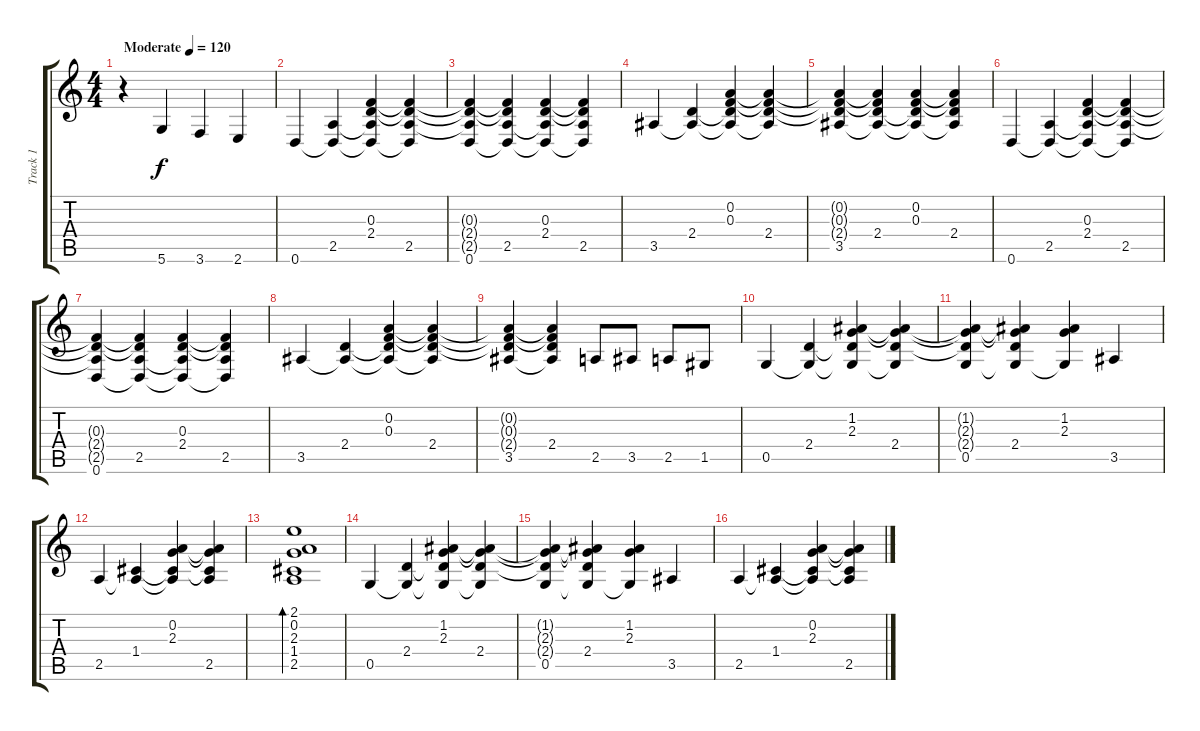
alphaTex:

\track ("Track 1" "Track 1") {instrument acousticguitarnylon}
\staff {score tabs}
\tuning (D4 A3 F3 C3 G2 D2) {hide}
\ts (4 4)
\tempo (120 "Moderate")
\clef g2
\ks c
r.4{dy f instrument acousticguitarnylon} 5.6.4 3.6.4 2.6.4 |
0.6.4 (2.5 0.6{t}).4 (0.3 2.4 2.5{t} 0.6{t}).4 (0.3{t} 2.4{t} 2.5 0.6{t}).4 |
(0.3{t} 2.4{t} 2.5{t} 0.6).4 (0.3{t} 2.4{t} 2.5 0.6{t}).4 (0.3 2.4 2.5{t} 0.6{t}).4 (0.3{t} 2.4{t} 2.5 0.6{t}).4 |
3.5.4 (2.4 3.5{t}).4 (0.2 0.3 2.4{t} 3.5{t}).4 (0.2{t} 0.3{t} 2.4 3.5{t}).4 |
(0.2{t} 0.3{t} 2.4{t} 3.5).4 (0.2{t} 0.3{t} 2.4 3.5{t}).4 (0.2 0.3 2.4{t} 3.5{t}).4 (0.2{t} 0.3{t} 2.4 3.5{t}).4 |
0.6.4 (2.5 0.6{t}).4 (0.3 2.4 2.5{t} 0.6{t}).4 (0.3{t} 2.4{t} 2.5 0.6{t}).4 |
(0.3{t} 2.4{t} 2.5{t} 0.6).4 (0.3{t} 2.4{t} 2.5 0.6{t}).4 (0.3 2.4 2.5{t} 0.6{t}).4 (0.3{t} 2.4{t} 2.5 0.6{t}).4 |
3.5.4 (2.4 3.5{t}).4 (0.2 0.3 2.4{t} 3.5{t}).4 (0.2{t} 0.3{t} 2.4 3.5{t}).4 |
(0.2{t} 0.3{t} 2.4{t} 3.5).4 (0.2{t} 0.3{t} 2.4 3.5{t}).4 2.5.8 3.5.8 2.5.8 1.5.8 |
0.5.4 (2.4 0.5{t}).4 (1.2 2.3 2.4{t} 0.5{t}).4 (1.2{t} 2.3{t} 2.4 0.5{t}).4 |
(1.2{t} 2.3{t} 2.4{t} 0.5).4 (1.2{t} 2.3{t} 2.4 0.5{t}).4 (1.2 2.3 0.5{t}).4 3.5.4 |
2.5.4 (1.4 2.5{t}).4 (0.2 2.3 1.4{t} 2.5{t}).4 (0.2{t} 2.3{t} 1.4{t} 2.5).4 |
(2.1 0.2 2.3 1.4 2.5).1{bd 480} |
0.5.4 (2.4 0.5{t}).4 (1.2 2.3 2.4{t} 0.5{t}).4 (1.2{t} 2.3{t} 2.4 0.5{t}).4 |
(1.2{t} 2.3{t} 2.4{t} 0.5).4 (1.2{t} 2.3{t} 2.4 0.5{t}).4 (1.2 2.3 0.5{t}).4 3.5.4 |
2.5.4 (1.4 2.5{t}).4 (0.2 2.3 1.4{t} 2.5{t}).4 (0.2{t} 2.3{t} 1.4{t} 2.5).4
